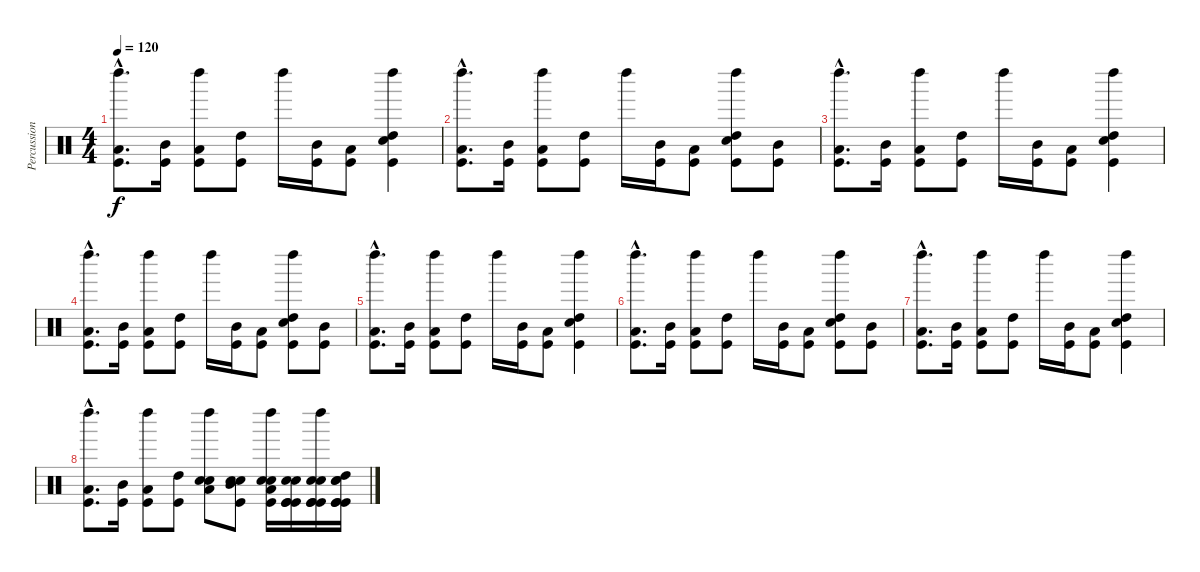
\track ("Percussions" "Percussion") {instrument percussion}
\staff {score}
\articulation defaults
\ts (4 4)
\tempo 120
\clef neutral
\ks c
("Left Maraca (hit)"{hac} "Low Tom (hit)"{hac} "Kick (hit)"{hac}).8{d dy f} ("Mid Tom (hit)" "Kick (hit)").16 ("Left Maraca (hit)" "Low Tom (hit)" "Kick (hit)").8 ("High Tom (hit)" "Kick (hit)").8 "Left Maraca (hit)".16 ("Mid Tom (hit)" "Kick (hit)").16 ("Low Tom (hit)" "Kick (hit)").8 ("Left Maraca (hit)" "High Tom (hit)" "Snare (hit) 2" "Kick (hit)").4 |
("Left Maraca (hit)"{hac} "Low Tom (hit)"{hac} "Kick (hit)"{hac}).8{d} ("Mid Tom (hit)" "Kick (hit)").16 ("Left Maraca (hit)" "Low Tom (hit)" "Kick (hit)").8 ("High Tom (hit)" "Kick (hit)").8 "Left Maraca (hit)".16 ("Mid Tom (hit)" "Kick (hit)").16 ("Low Tom (hit)" "Kick (hit)").8 ("Left Maraca (hit)" "High Tom (hit)" "Snare (hit) 2" "Kick (hit)").8 ("Mid Tom (hit)" "Kick (hit)").8 |
("Left Maraca (hit)"{hac} "Low Tom (hit)"{hac} "Kick (hit)"{hac}).8{d} ("Mid Tom (hit)" "Kick (hit)").16 ("Left Maraca (hit)" "Low Tom (hit)" "Kick (hit)").8 ("High Tom (hit)" "Kick (hit)").8 "Left Maraca (hit)".16 ("Mid Tom (hit)" "Kick (hit)").16 ("Low Tom (hit)" "Kick (hit)").8 ("Left Maraca (hit)" "High Tom (hit)" "Snare (hit) 2" "Kick (hit)").4 |
("Left Maraca (hit)"{hac} "Low Tom (hit)"{hac} "Kick (hit)"{hac}).8{d} ("Mid Tom (hit)" "Kick (hit)").16 ("Left Maraca (hit)" "Low Tom (hit)" "Kick (hit)").8 ("High Tom (hit)" "Kick (hit)").8 "Left Maraca (hit)".16 ("Mid Tom (hit)" "Kick (hit)").16 ("Low Tom (hit)" "Kick (hit)").8 ("Left Maraca (hit)" "High Tom (hit)" "Snare (hit) 2" "Kick (hit)").8 ("Mid Tom (hit)" "Kick (hit)").8 |
("Left Maraca (hit)"{hac} "Low Tom (hit)"{hac} "Kick (hit)"{hac}).8{d} ("Mid Tom (hit)" "Kick (hit)").16 ("Left Maraca (hit)" "Low Tom (hit)" "Kick (hit)").8 ("High Tom (hit)" "Kick (hit)").8 "Left Maraca (hit)".16 ("Mid Tom (hit)" "Kick (hit)").16 ("Low Tom (hit)" "Kick (hit)").8 ("Left Maraca (hit)" "High Tom (hit)" "Snare (hit) 2" "Kick (hit)").4 |
("Left Maraca (hit)"{hac} "Low Tom (hit)"{hac} "Kick (hit)"{hac}).8{d} ("Mid Tom (hit)" "Kick (hit)").16 ("Left Maraca (hit)" "Low Tom (hit)" "Kick (hit)").8 ("High Tom (hit)" "Kick (hit)").8 "Left Maraca (hit)".16 ("Mid Tom (hit)" "Kick (hit)").16 ("Low Tom (hit)" "Kick (hit)").8 ("Left Maraca (hit)" "High Tom (hit)" "Snare (hit) 2" "Kick (hit)").8 ("Mid Tom (hit)" "Kick (hit)").8 |
("Left Maraca (hit)"{hac} "Low Tom (hit)"{hac} "Kick (hit)"{hac}).8{d} ("Mid Tom (hit)" "Kick (hit)").16 ("Left Maraca (hit)" "Low Tom (hit)" "Kick (hit)").8 ("High Tom (hit)" "Kick (hit)").8 "Left Maraca (hit)".16 ("Mid Tom (hit)" "Kick (hit)").16 ("Low Tom (hit)" "Kick (hit)").8 ("Left Maraca (hit)" "High Tom (hit)" "Snare (hit) 2" "Kick (hit)").4 |
("Left Maraca (hit)"{hac} "Low Tom (hit)"{hac} "Kick (hit)"{hac}).8{d} ("Mid Tom (hit)" "Kick (hit)").16 ("Left Maraca (hit)" "Low Tom (hit)" "Kick (hit)").8 ("High Tom (hit)" "Kick (hit)").8 ("Left Maraca (hit)" "Low Tom (hit)" "Electric Snare (hit)" "Snare (hit) 2").8 ("Snare (hit) 2" "Electric Snare (hit)" "Mid Tom (hit)" "Kick (hit)").8 ("Left Maraca (hit)" "Snare (hit) 2" "Electric Snare (hit)" "Low Tom (hit)" "Kick (hit)").16 ("Kick (hit)" "Snare (hit) 2" "Electric Snare (hit)" "Kick (hit)" "Kick (hit)").16 ("Left Maraca (hit)" "Kick (hit)" "Snare (hit) 2" "Electric Snare (hit)" "Kick (hit)" "Kick (hit)").16 ("Kick (hit)" "High Tom (hit)" "Snare (hit) 2" "Electric Snare (hit)" "Kick (hit)" "Kick (hit)").16
